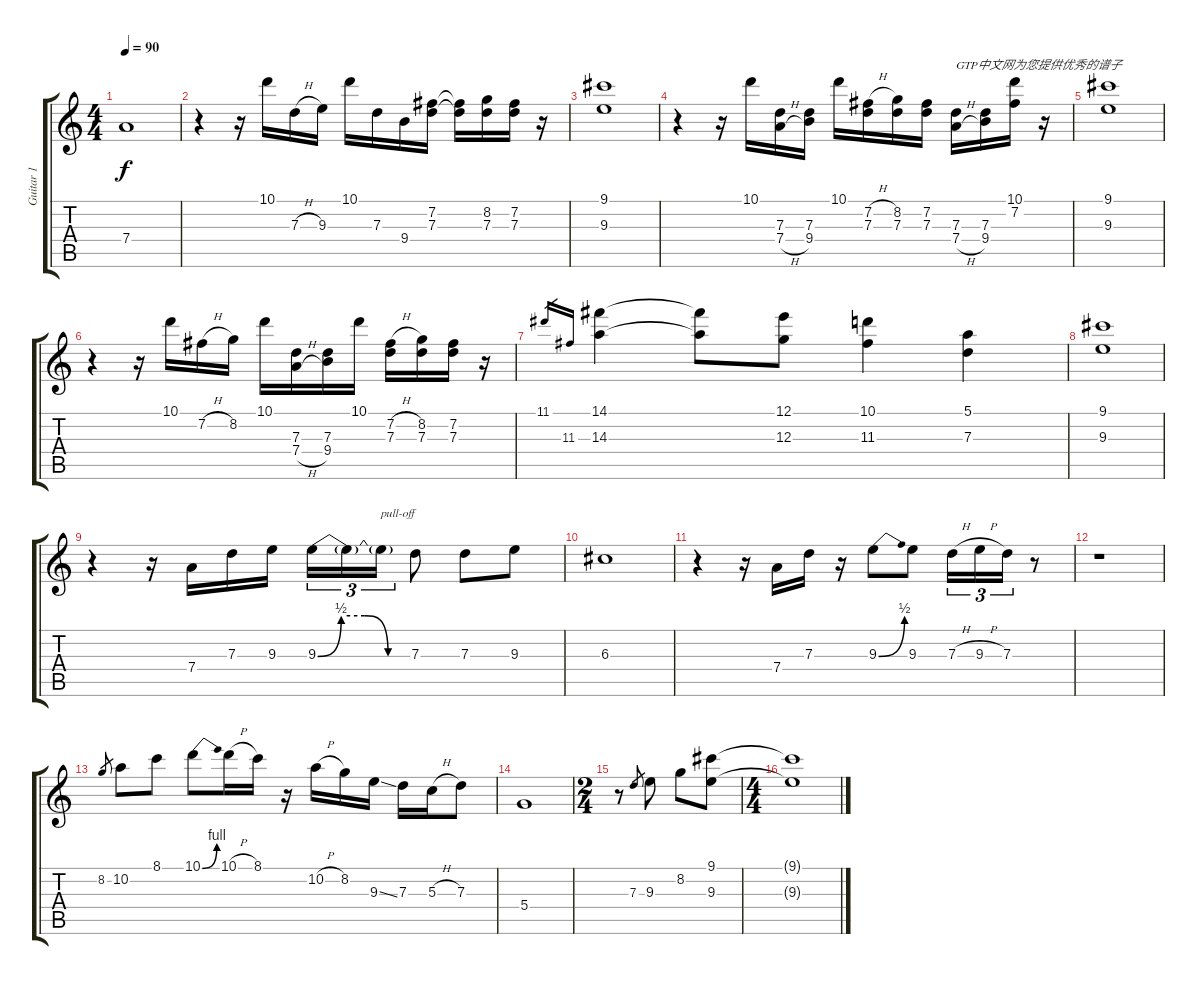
\track ("Guitar 1" "Guitar 1") {instrument electricguitarclean}
\staff {score tabs}
\tuning (E4 B3 G3 D3 A2 E2) {hide}
\ts (4 4)
\tempo 90
\clef g2
\ks c
7.4.1{dy f instrument electricguitarclean} |
r.4 r.16 10.1.16 7.3{h}.16 9.3.16 10.1.16 7.3.16 9.4.16 (7.2 7.3).16 (7.2{t} 7.3{t}).16 (8.2 7.3).16 (7.2 7.3).16 r.16 |
(9.1 9.3).1 |
r.4 r.16 10.1.16 (7.3 7.4{h}).16 (7.3 9.4).16 10.1.16 (7.2{h} 7.3).16 (8.2 7.3).16 (7.2 7.3).16 (7.3 7.4{h}).16{txt "GTP中文网为您提供优秀的谱子"} (7.3 9.4).16 (10.1 7.2).16 r.16 |
(9.1 9.3).1 |
r.4 r.16 10.1.16 7.2{h}.16 8.2.16 10.1.16 (7.3 7.4{h}).16 (7.3 9.4).16 10.1.16 (7.2{h} 7.3).16 (8.2 7.3).16 (7.2 7.3).16 r.16 |
11.1.16{gr} 11.3.16{gr} (14.1 14.3).4 (14.1{t} 14.3{t}).8 (12.1 12.3).8 (10.1 11.3).4 (5.1 7.3).4 |
(9.1 9.3).1 |
r.4 r.16 7.4.16 7.3.16 9.3.16 9.3{be (custom 0 0 15 2 30 2 45 0 60 0)}.16{tu (3 2)} 9.3{t}.16{tu (3 2)} 9.3{t}.16{tu (3 2) txt "pull-off"} 7.3.8 7.3.8 9.3.8 |
6.3.1 |
r.4 r.16 7.4.16 7.3.16 r.16 9.3{be (bend 0 0 60 2)}.8 9.3.8 7.3{h}.16{tu (3 2)} 9.3{h}.16{tu (3 2)} 7.3.16{tu (3 2)} r.8 |
r.1 |
8.2.8{gr} 10.2.8 8.1.8 10.1{be (bend 0 0 60 4)}.8 10.1{h}.16 8.1.16 r.16 10.2{h}.16 8.2.16 9.3{ss}.16 7.3.16 5.3{h}.16 7.3.8 |
5.4.1 |
\ts (2 4)
r.8 7.3.8{gr} 9.3.8 8.2.8 (9.1 9.3).8 |
\ts (4 4)
(9.1{t} 9.3{t}).1
